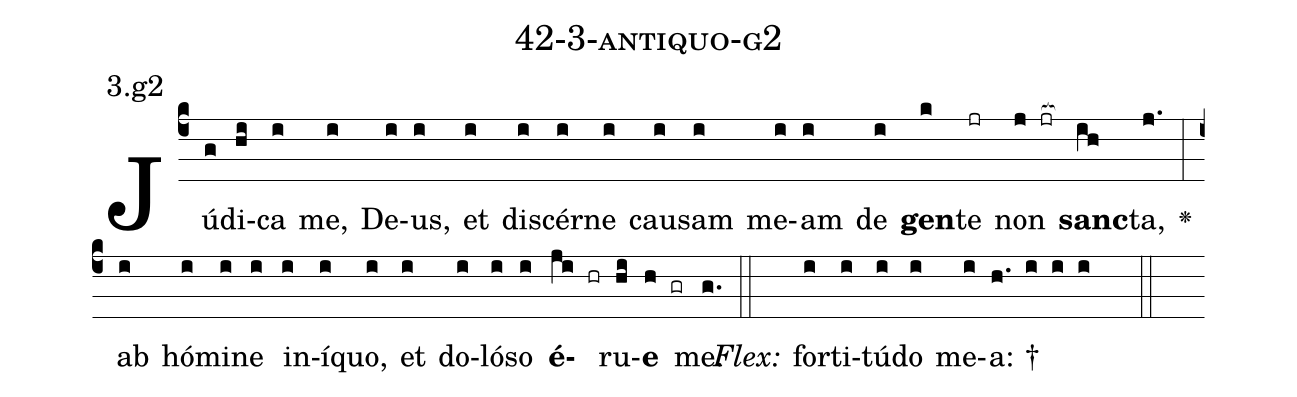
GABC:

name: 42-3-antiquo-g2;
annotation: 3.g2;
%%
(c4)Jú(g)di(hi)ca(i) me,(i) De(i)us,(i) et(i) di(i)scér(i)ne(i) cau(i)sam(i) me(i)am(i) de(i) <b>gen</b>(k)te(jr) non(j jr[ocb:1{]) <b>sanc</b>(ih[ocb:0}])ta,(j.) <v>\greheightstar</v>(:) ab(i) hó(i)mi(i)ne(i) in(i)í(i)quo,(i) et(i) do(i)ló(i)so(i) <b>é</b>(ji hr)ru(hi)<b>e</b>(h gr) me.(g.) (::)
<i>Flex:</i>()  for(i)ti(i)tú(i)do(i) me(i)a: †(h. i i i  ::)

%E(i) u(i) o(ji) u(hi) a(h) e.(g.) (::)
